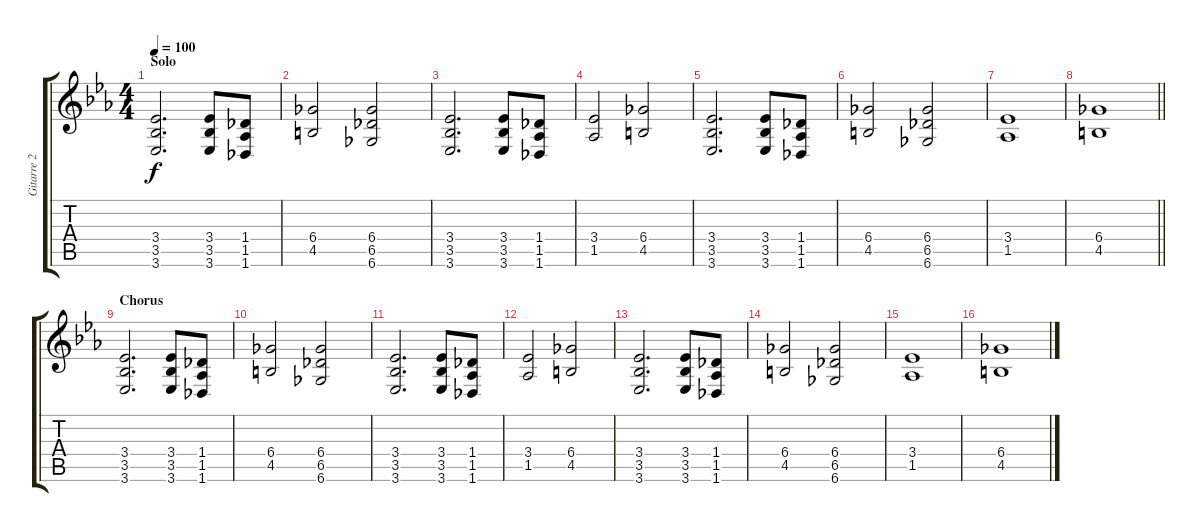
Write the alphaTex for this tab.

\track ("Gitarre 2" "Gitarre 2") {instrument distortionguitar}
\staff {score tabs}
\tuning (D4 A3 F3 C3 G2 C2) {hide}
\ts (4 4)
\section ("" "Solo")
\tempo 100
\clef g2
\ks eb
(3.4 3.5 3.6).2{d dy f} (3.4 3.5 3.6).8 (1.4 1.5 1.6).8 |
(6.4 4.5).2 (6.4 6.5 6.6).2 |
(3.4 3.5 3.6).2{d} (3.4 3.5 3.6).8 (1.4 1.5 1.6).8 |
(3.4 1.5).2 (6.4 4.5).2 |
(3.4 3.5 3.6).2{d} (3.4 3.5 3.6).8 (1.4 1.5 1.6).8 |
(6.4 4.5).2 (6.4 6.5 6.6).2 |
(3.4 1.5).1 |
\barLineRight lightlight
(6.4 4.5).1 |
\section ("" "Chorus")
(3.4 3.5 3.6).2{d} (3.4 3.5 3.6).8 (1.4 1.5 1.6).8 |
(6.4 4.5).2 (6.4 6.5 6.6).2 |
(3.4 3.5 3.6).2{d} (3.4 3.5 3.6).8 (1.4 1.5 1.6).8 |
(3.4 1.5).2 (6.4 4.5).2 |
(3.4 3.5 3.6).2{d} (3.4 3.5 3.6).8 (1.4 1.5 1.6).8 |
(6.4 4.5).2 (6.4 6.5 6.6).2 |
(3.4 1.5).1 |
(6.4 4.5).1
